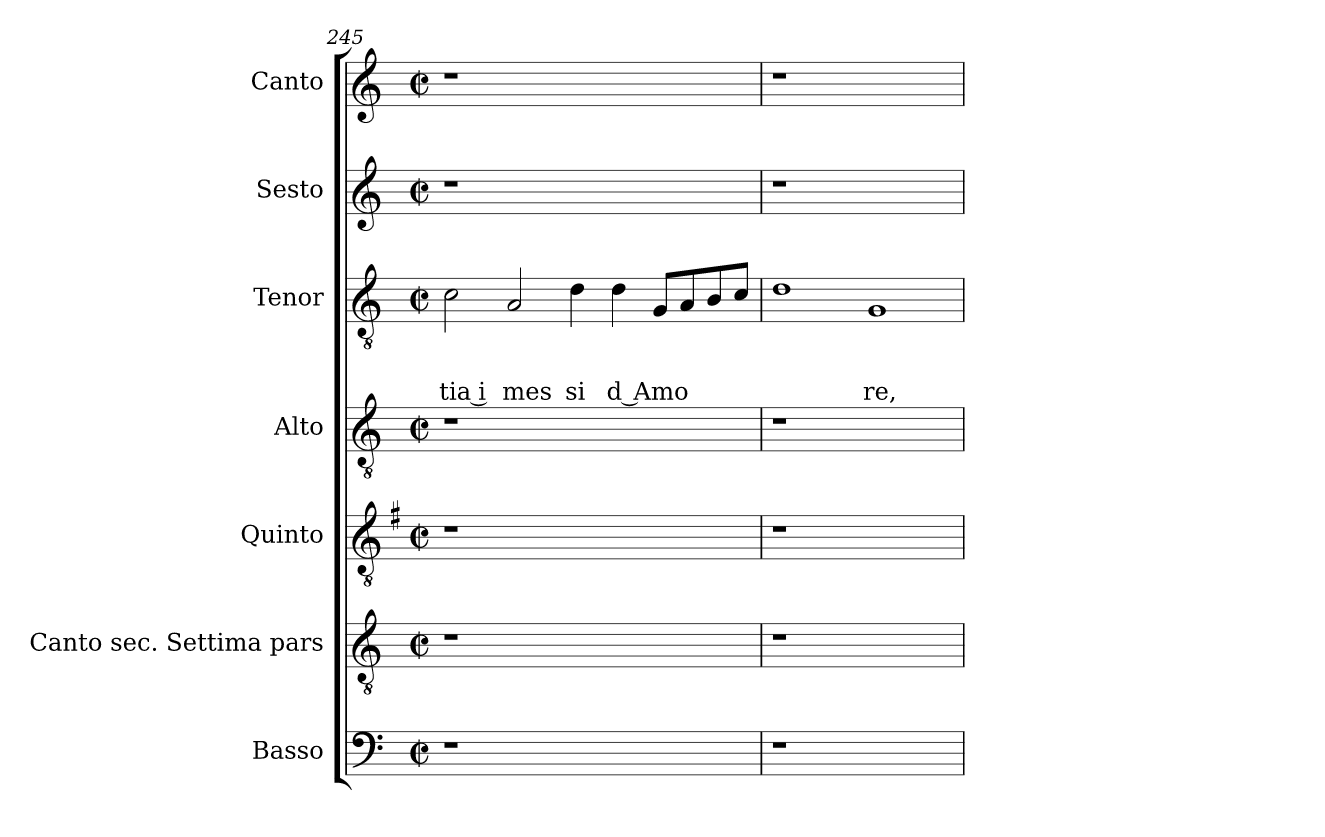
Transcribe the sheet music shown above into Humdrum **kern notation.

**kern	**kern	**kern	**kern	**kern	**text	**text	**text	**kern	**kern
*part7	*part6	*part5	*part4	*part3	*part3	*part3	*part3	*part2	*part1
*staff7	*staff6	*staff5	*staff4	*staff3	*staff3	*staff3	*staff3	*staff2	*staff1
*I"Basso	*I"Canto sec. Settima pars	*I"Quinto	*I"Alto	*I"Tenor	*	*	*	*I"Sesto	*I"Canto
*	*	*I'Quinto	*I'Alto	*I'Tenor	*	*	*	*I'Sesto	*I'Canto
!!LO:LB:g=z
*clefF4	*clefGv2	*clefGv2	*clefGv2	*clefGv2	*	*	*	*clefG2	*clefG2
*k[]	*k[]	*k[f#]	*k[]	*k[]	*	*	*	*k[]	*k[]
*C:	*C:	*G:	*C:	*C:	*	*	*	*C:	*C:
*M2/2	*M2/2	*M2/2	*M2/2	*M2/2	*	*	*	*M2/2	*M2/2
*met(c|)	*met(c|)	*met(c|)	*met(c|)	*met(c|)	*	*	*	*met(c|)	*met(c|)
=245	=245	=245	=245	=245	=245	=245	=245	=245	=245
!	!	!	!	!	!	!	!LO:LY:b:rj	!	!
1r	1r	1r	1r	2c\	.	.	tia i	1r	1r
!	!	!	!	!	!	!	!LO:LY:b	!	!
.	.	.	.	2A/	.	.	mes	.	.
!	!	!	!	!	!	!	!LO:LY:b	!	!
1ryy	1ryy	1ryy	1ryy	4d\	.	.	si	1ryy	1ryy
!	!	!	!	!	!	!	!LO:LY:b:rj	!	!
.	.	.	.	4d\	.	.	d Amo	.	.
.	.	.	.	8G/L	.	.	.	.	.
.	.	.	.	8A/	.	.	.	.	.
.	.	.	.	8B/	.	.	.	.	.
.	.	.	.	8c/J	.	.	.	.	.
=246	=246	=246	=246	=246	=246	=246	=246	=246	=246
1r	1r	1r	1r	1d	.	.	.	1r	1r
!	!	!	!	!	!	!	!LO:LY:b	!	!
1ryy	1ryy	1ryy	1ryy	1G	.	.	re,	1ryy	1ryy
=	=	=	=	=	=	=	=	=	=
*-	*-	*-	*-	*-	*-	*-	*-	*-	*-
